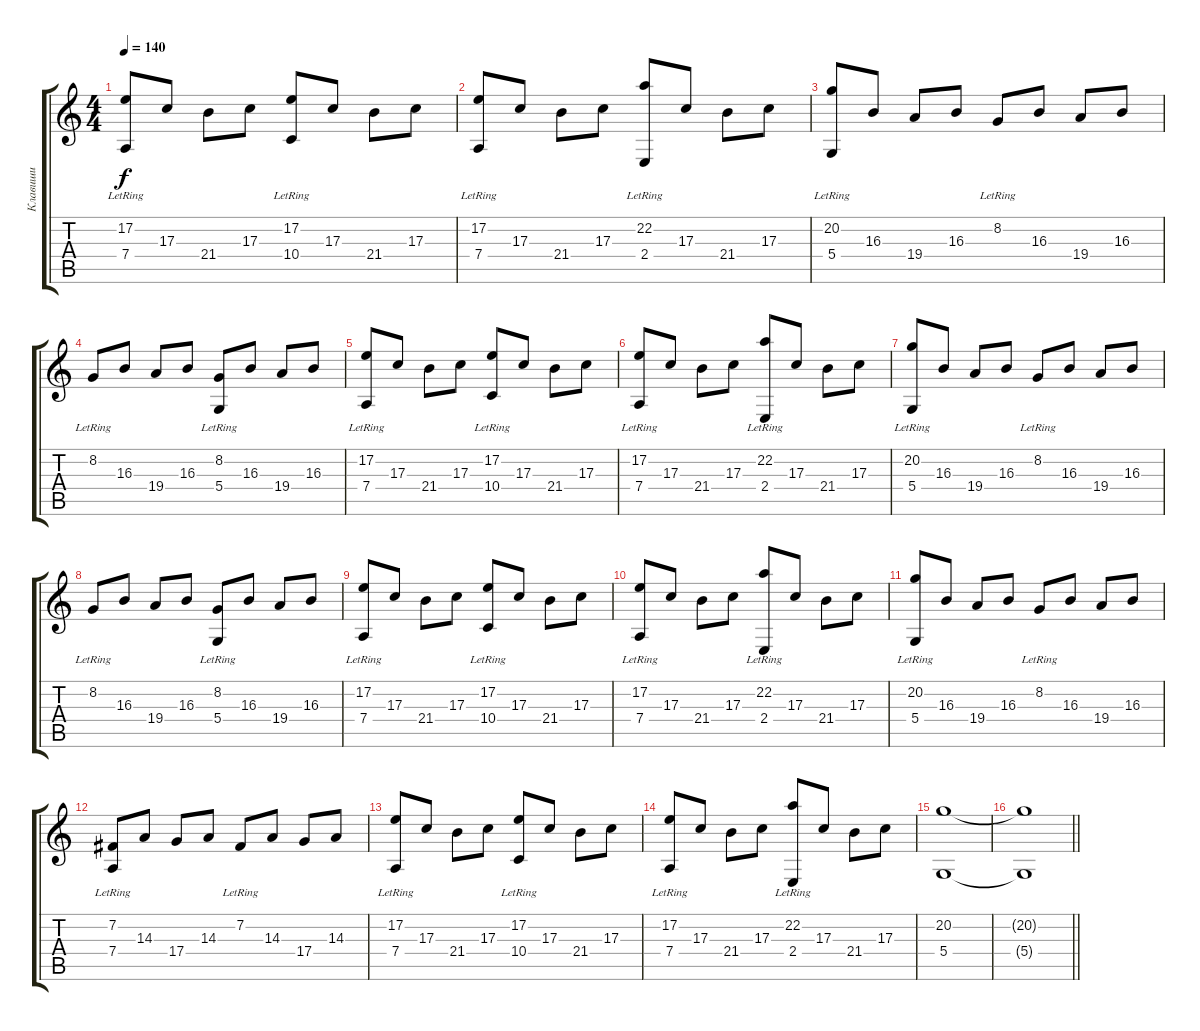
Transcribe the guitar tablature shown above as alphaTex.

\track ("Клавиши" "Клавиши") {instrument brightacousticpiano}
\staff {score tabs}
\tuning (E4 B3 G3 D3 A2 E2) {hide}
\ts (4 4)
\tempo 140
\clef g2
\ks c
(17.2{lr} 7.4{lr}).8{dy f} 17.3.8 21.4.8 17.3.8 (17.2{lr} 10.4{lr}).8 17.3.8 21.4.8 17.3.8 |
(17.2{lr} 7.4{lr}).8 17.3.8 21.4.8 17.3.8 (22.2{lr} 2.4{lr}).8 17.3.8 21.4.8 17.3.8 |
(20.2{lr} 5.4{lr}).8 16.3.8 19.4.8 16.3.8 8.2{lr}.8 16.3.8 19.4.8 16.3.8 |
8.2{lr}.8 16.3.8 19.4.8 16.3.8 (8.2{lr} 5.4{lr}).8 16.3.8 19.4.8 16.3.8 |
(17.2{lr} 7.4{lr}).8 17.3.8 21.4.8 17.3.8 (17.2{lr} 10.4{lr}).8 17.3.8 21.4.8 17.3.8 |
(17.2{lr} 7.4{lr}).8 17.3.8 21.4.8 17.3.8 (22.2{lr} 2.4{lr}).8 17.3.8 21.4.8 17.3.8 |
(20.2{lr} 5.4{lr}).8 16.3.8 19.4.8 16.3.8 8.2{lr}.8 16.3.8 19.4.8 16.3.8 |
8.2{lr}.8 16.3.8 19.4.8 16.3.8 (8.2{lr} 5.4{lr}).8 16.3.8 19.4.8 16.3.8 |
(17.2{lr} 7.4{lr}).8 17.3.8 21.4.8 17.3.8 (17.2{lr} 10.4{lr}).8 17.3.8 21.4.8 17.3.8 |
(17.2{lr} 7.4{lr}).8 17.3.8 21.4.8 17.3.8 (22.2{lr} 2.4{lr}).8 17.3.8 21.4.8 17.3.8 |
(20.2{lr} 5.4{lr}).8 16.3.8 19.4.8 16.3.8 8.2{lr}.8 16.3.8 19.4.8 16.3.8 |
(7.2{lr} 7.4{lr}).8 14.3.8 17.4.8 14.3.8 7.2{lr}.8 14.3.8 17.4.8 14.3.8 |
(17.2{lr} 7.4{lr}).8 17.3.8 21.4.8 17.3.8 (17.2{lr} 10.4{lr}).8 17.3.8 21.4.8 17.3.8 |
(17.2{lr} 7.4{lr}).8 17.3.8 21.4.8 17.3.8 (22.2{lr} 2.4{lr}).8 17.3.8 21.4.8 17.3.8 |
(20.2 5.4).1 |
\barLineRight lightlight
(20.2{t} 5.4{t}).1
